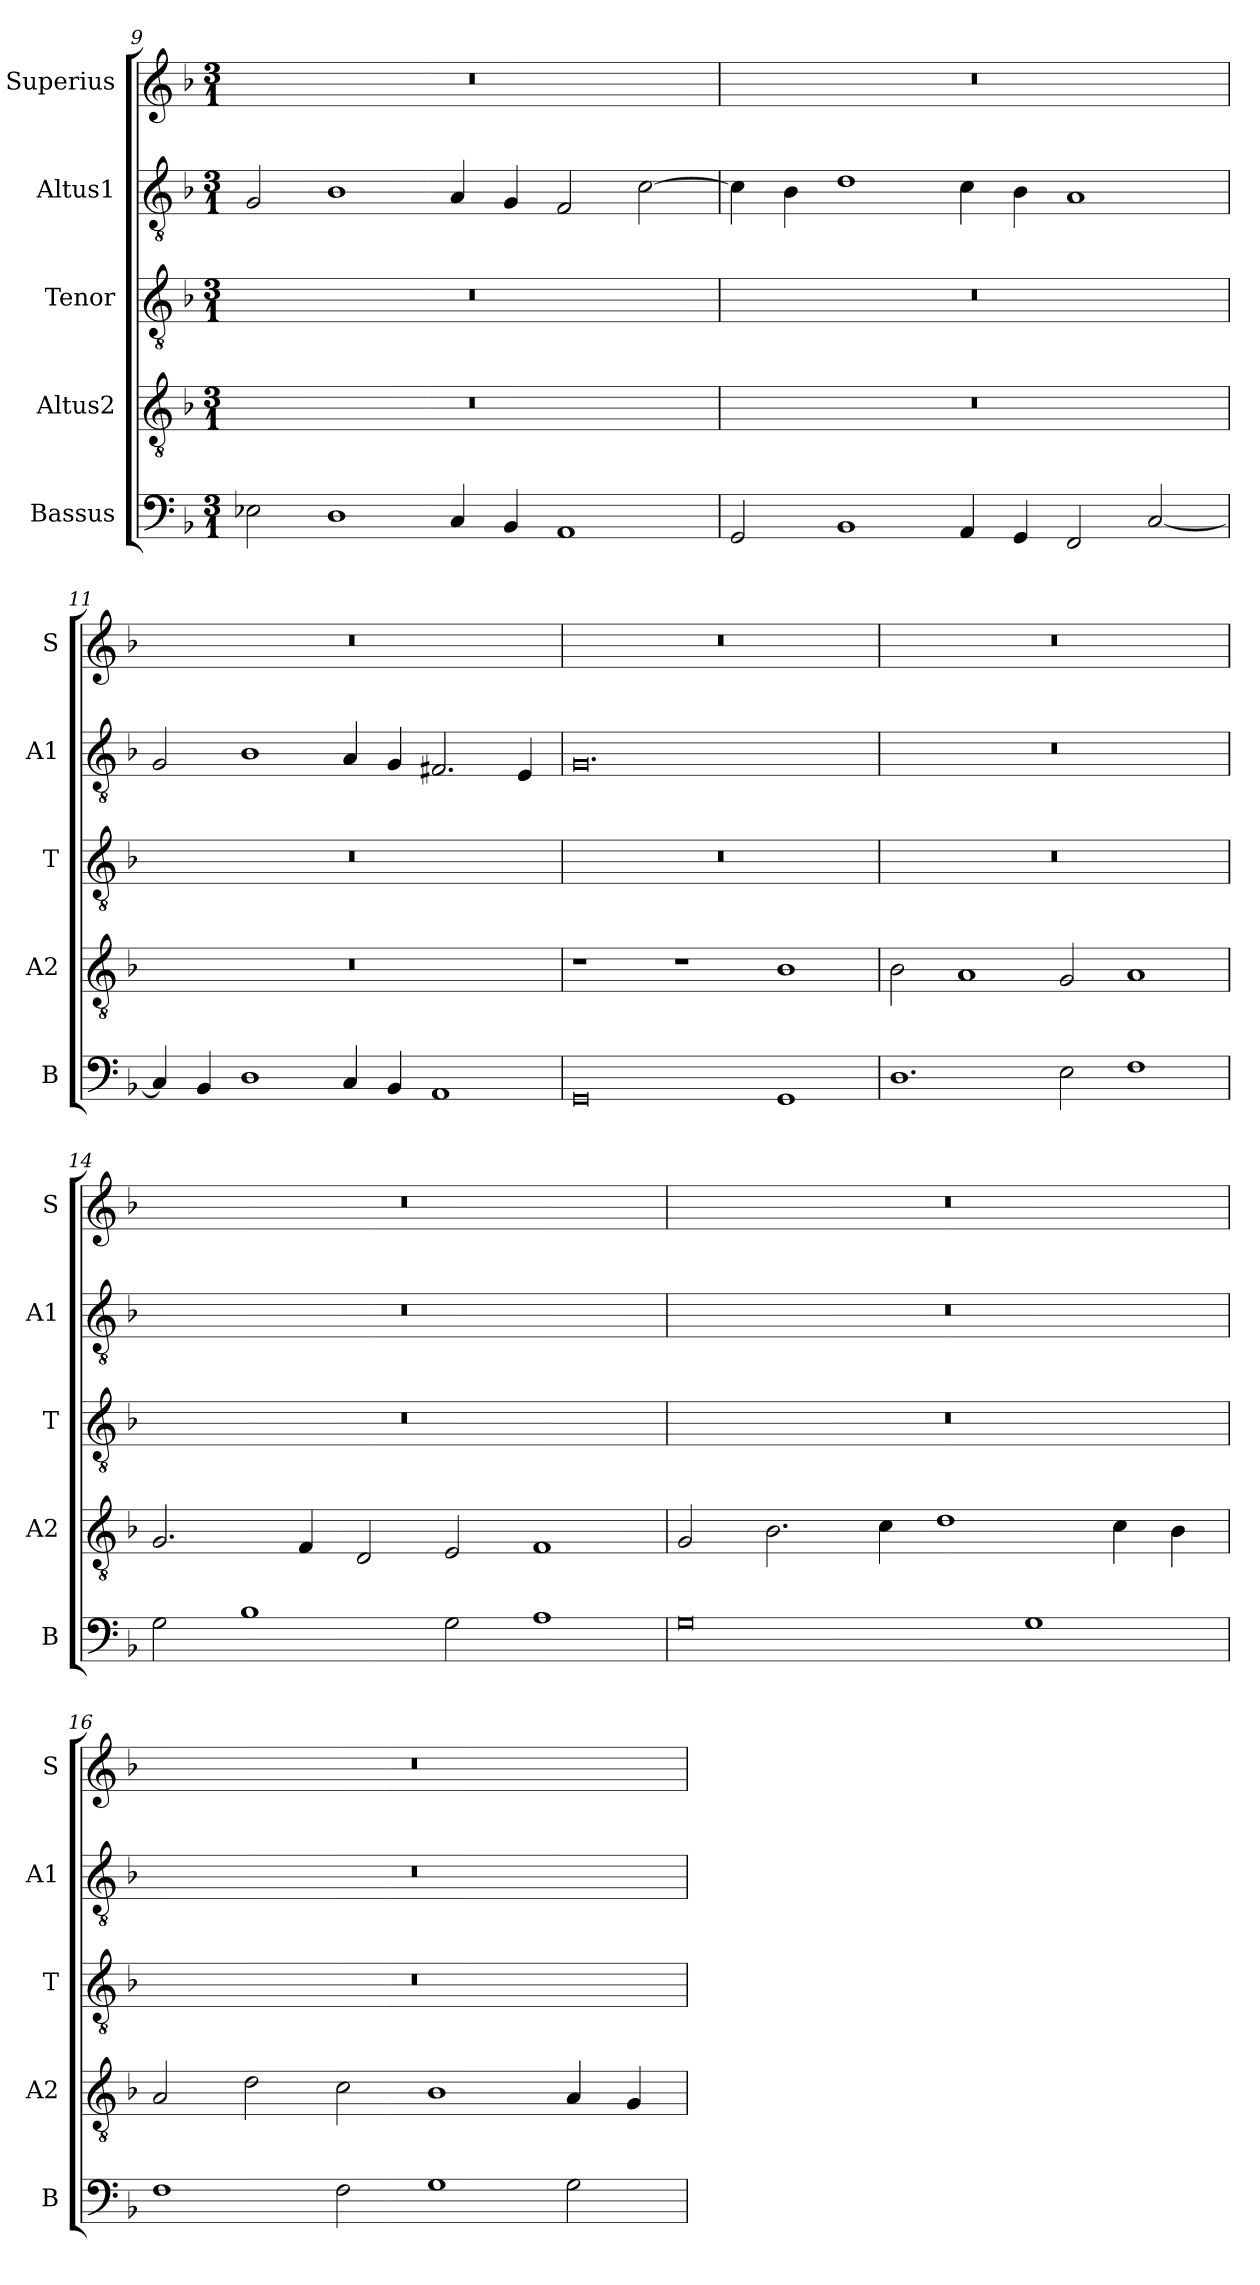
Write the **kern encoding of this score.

**kern	**kern	**kern	**kern	**kern
*part5	*part4	*part3	*part2	*part1
*staff5	*staff4	*staff3	*staff2	*staff1
*I"Bassus	*I"Altus2	*I"Tenor	*I"Altus1	*I"Superius
*I'B	*I'A2	*I'T	*I'A1	*I'S
*clefF4	*clefGv2	*clefGv2	*clefGv2	*clefG2
*k[b-]	*k[b-]	*k[b-]	*k[b-]	*k[b-]
*M3/1	*M3/1	*M3/1	*M3/1	*M3/1
=9	=9	=9	=9	=9
2E-X\	0.r	0.r	2G/	0.r
1D	.	.	1B-	.
4C/	.	.	4A/	.
4BB-/	.	.	4G/	.
1AA	.	.	2F/	.
.	.	.	[2c\	.
=10	=10	=10	=10	=10
2GG/	0.r	0.r	4c\]	0.r
.	.	.	4B-\	.
1BB-	.	.	1d	.
4AA/	.	.	4c\	.
4GG/	.	.	4B-\	.
2FF/	.	.	1A	.
[2C/	.	.	.	.
=11	=11	=11	=11	=11
4C/]	0.r	0.r	2G/	0.r
4BB-/	.	.	.	.
1D	.	.	1B-	.
4C/	.	.	4A/	.
4BB-/	.	.	4G/	.
1AA	.	.	2.F#X/	.
.	.	.	4E/	.
=12	=12	=12	=12	=12
0GG	1r	0.r	0.G	0.r
.	1r	.	.	.
1GG	1B-	.	.	.
=13	=13	=13	=13	=13
1.D	2B-\	0.r	0.r	0.r
.	1A	.	.	.
2E\	2G/	.	.	.
1F	1A	.	.	.
=14	=14	=14	=14	=14
2G\	2.G/	0.r	0.r	0.r
1B-	.	.	.	.
.	4F/	.	.	.
.	2D/	.	.	.
2G\	2E/	.	.	.
1A	1F	.	.	.
=15	=15	=15	=15	=15
0G	2G/	0.r	0.r	0.r
.	2.B-\	.	.	.
.	4c\	.	.	.
.	1d	.	.	.
1G	.	.	.	.
.	4c\	.	.	.
.	4B-\	.	.	.
=16	=16	=16	=16	=16
1F	2A/	0.r	0.r	0.r
.	2d\	.	.	.
2F\	2c\	.	.	.
1G	1B-	.	.	.
2G\	4A/	.	.	.
.	4G/	.	.	.
=	=	=	=	=
*-	*-	*-	*-	*-
